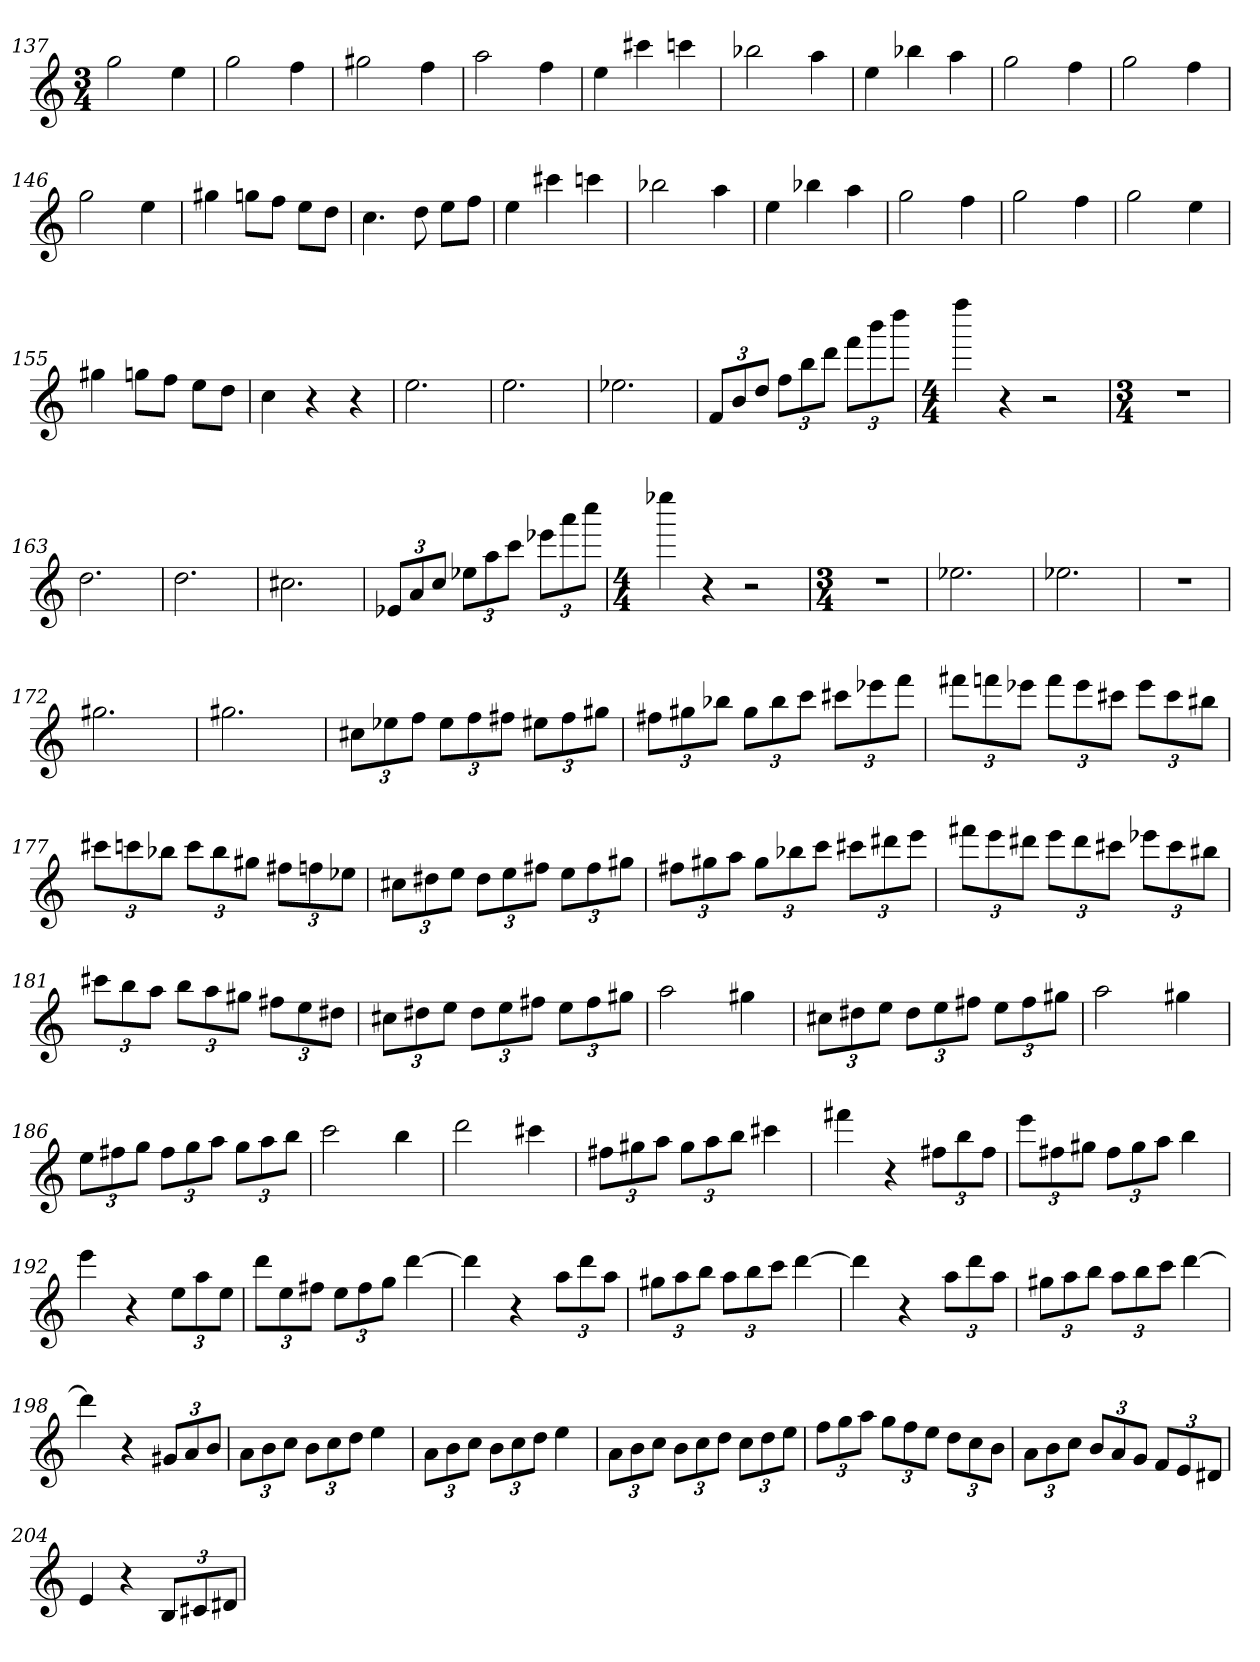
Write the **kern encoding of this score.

**kern
*part1
*staff1
*clefG2
*k[]
*a:
*M3/4
=137
2gg
4ee
=138
2gg
4ff
=139
2gg#X
4ff
=140
2aa
4ff
=141
4ee
4ccc#X
4cccn
=142
2bb-X
4aa
=143
4ee
4bb-X
4aa
=144
2gg
4ff
=145
2gg
4ff
=146
2gg
4ee
=147
4gg#X
8ggn\L
8ff\J
8ee\L
8dd\J
=148
4.cc
8dd
8ee\L
8ff\J
=149
4ee
4ccc#X
4cccn
=150
2bb-X
4aa
=151
4ee
4bb-X
4aa
=152
2gg
4ff
=153
2gg
4ff
=154
2gg
4ee
=155
4gg#X
8ggn\L
8ff\J
8ee\L
8dd\J
=156
4cc
4r
4r
=157
2.ee
=158
2.ee
=159
2.ee-X
=160
12f/L
12b/
12dd/J
12ff\L
12bb\
12ddd\J
12fff\L
12bbb\
12dddd\J
=161
*M4/4
4ffff
4r
2r
=162
*M3/4
2.r
=163
2.dd
=164
2.dd
=165
2.cc#X
=166
12e-X/L
12a/
12cc/J
12ee-X\L
12aa\
12ccc\J
12eee-X\L
12aaa\
12cccc\J
=167
*M4/4
4eeee-X
4r
2r
=168
*M3/4
2.r
=169
2.ee-X
=170
2.ee-X
=171
2.r
=172
2.gg#X
=173
2.gg#X
=174
12cc#X\L
12ee-X\
12ff\J
12ee-\L
12ff\
12ff#X\J
12ee#X\L
12ff#\
12gg#X\J
=175
12ff#X\L
12gg#X\
12bb-X\J
12gg#\L
12bb-\
12ccc\J
12ccc#X\L
12eee-X\
12fff\J
=176
12fff#X\L
12fffn\
12eee-X\J
12fff\L
12eee-\
12ccc#X\J
12eee-\L
12ccc#\
12bb#X\J
=177
12ccc#X\L
12cccn\
12bb-X\J
12ccc\L
12bb-\
12gg#X\J
12ff#X\L
12ffn\
12ee-X\J
=178
12cc#X\L
12dd#X\
12ee\J
12dd#\L
12ee\
12ff#X\J
12ee\L
12ff#\
12gg#X\J
=179
12ff#X\L
12gg#X\
12aa\J
12gg#\L
12bb-X\
12ccc\J
12ccc#X\L
12ddd#X\
12eee\J
=180
12fff#X\L
12eee\
12ddd#X\J
12eee\L
12ddd#\
12ccc#X\J
12eee-X\L
12ccc#\
12bb#X\J
=181
12ccc#X\L
12bb\
12aa\J
12bb\L
12aa\
12gg#X\J
12ff#X\L
12ee\
12dd#X\J
=182
12cc#X\L
12dd#X\
12ee\J
12dd#\L
12ee\
12ff#X\J
12ee\L
12ff#\
12gg#X\J
=183
2aa
4gg#X
=184
12cc#X\L
12dd#X\
12ee\J
12dd#\L
12ee\
12ff#X\J
12ee\L
12ff#\
12gg#X\J
=185
2aa
4gg#X
=186
12ee\L
12ff#X\
12gg\J
12ff#\L
12gg\
12aa\J
12gg\L
12aa\
12bb\J
=187
2ccc
4bb
=188
2ddd
4ccc#X
=189
12ff#X\L
12gg#X\
12aa\J
12gg#\L
12aa\
12bb\J
4ccc#X
=190
4fff#X
4r
12ff#X\L
12bb\
12ff#\J
=191
12eee\L
12ff#X\
12gg#X\J
12ff#\L
12gg#\
12aa\J
4bb
=192
4eee
4r
12ee\L
12aa\
12ee\J
=193
12ddd\L
12ee\
12ff#X\J
12ee\L
12ff#\
12gg\J
[4ddd
=194
4ddd]
4r
12aa\L
12ddd\
12aa\J
=195
12gg#X\L
12aa\
12bb\J
12aa\L
12bb\
12ccc\J
[4ddd
=196
4ddd]
4r
12aa\L
12ddd\
12aa\J
=197
12gg#X\L
12aa\
12bb\J
12aa\L
12bb\
12ccc\J
[4ddd
=198
4ddd]
4r
12g#X/L
12a/
12b/J
=199
12a\L
12b\
12cc\J
12b\L
12cc\
12dd\J
4ee
=200
12a\L
12b\
12cc\J
12b\L
12cc\
12dd\J
4ee
=201
12a\L
12b\
12cc\J
12b\L
12cc\
12dd\J
12cc\L
12dd\
12ee\J
=202
12ff\L
12gg\
12aa\J
12gg\L
12ff\
12ee\J
12dd\L
12cc\
12b\J
=203
12a\L
12b\
12cc\J
12b/L
12a/
12g/J
12f/L
12e/
12d#X/J
=204
4e
4r
12B/L
12c#X/
12d#X/J
=
*-
